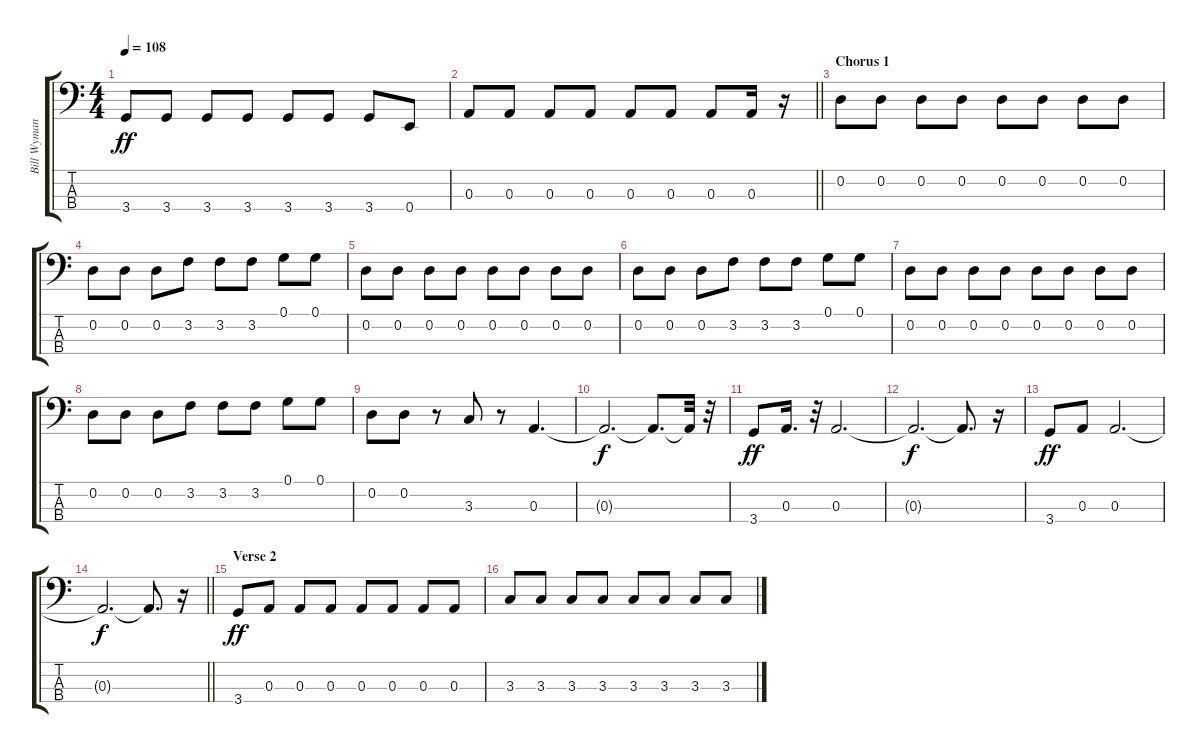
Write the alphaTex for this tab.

\track ("Bill Wyman" "Bill Wyman") {instrument fretlessbass}
\staff {score tabs}
\tuning (G2 D2 A1 E1) {hide}
\ts (4 4)
\tempo 108
\clef f4
\ks c
3.4.8{dy ff} 3.4.8 3.4.8 3.4.8 3.4.8 3.4.8 3.4.8 0.4.8 |
\barLineRight lightlight
0.3.8 0.3.8 0.3.8 0.3.8 0.3.8 0.3.8 0.3.8 0.3.16 r.16 |
\section ("" "Chorus 1")
0.2.8 0.2.8 0.2.8 0.2.8 0.2.8 0.2.8 0.2.8 0.2.8 |
0.2.8 0.2.8 0.2.8 3.2.8 3.2.8 3.2.8 0.1.8 0.1.8 |
0.2.8 0.2.8 0.2.8 0.2.8 0.2.8 0.2.8 0.2.8 0.2.8 |
0.2.8 0.2.8 0.2.8 3.2.8 3.2.8 3.2.8 0.1.8 0.1.8 |
0.2.8 0.2.8 0.2.8 0.2.8 0.2.8 0.2.8 0.2.8 0.2.8 |
0.2.8 0.2.8 0.2.8 3.2.8 3.2.8 3.2.8 0.1.8 0.1.8 |
0.2.8 0.2.8 r.8 3.3.8 r.8 0.3.4{d} |
0.3{t}.2{d dy f} 0.3{t}.8{d} 0.3{t}.32 r.32 |
3.4.8{dy ff} 0.3.16{d} r.32 0.3.2{d} |
0.3{t}.2{d dy f} 0.3{t}.8{d} r.16 |
3.4.8{dy ff} 0.3.8 0.3.2{d} |
\barLineRight lightlight
0.3{t}.2{d dy f} 0.3{t}.8{d} r.16 |
\section ("" "Verse 2")
3.4.8{dy ff} 0.3.8 0.3.8 0.3.8 0.3.8 0.3.8 0.3.8 0.3.8 |
3.3.8 3.3.8 3.3.8 3.3.8 3.3.8 3.3.8 3.3.8 3.3.8
